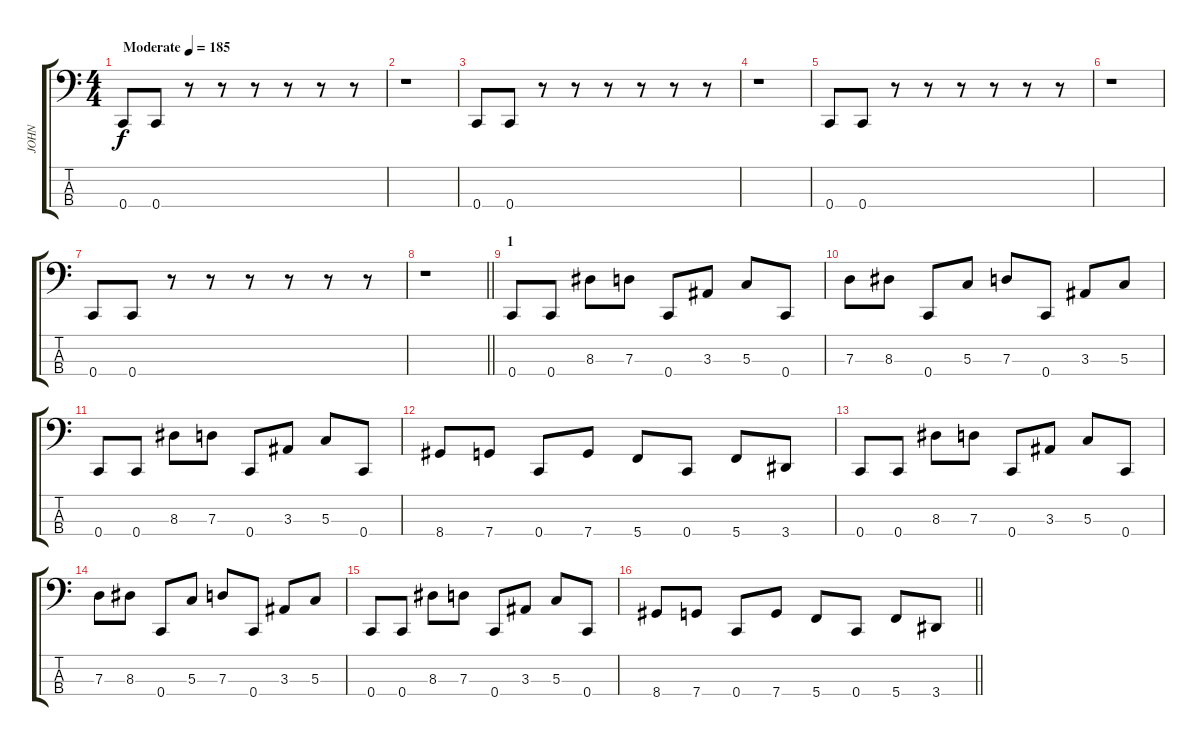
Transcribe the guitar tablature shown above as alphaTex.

\track ("JOHN" "JOHN") {instrument electricbassfinger}
\staff {score tabs}
\tuning (F2 C2 G1 C1) {hide}
\ts (4 4)
\tempo (185 "Moderate")
\clef f4
\ks c
0.4.8{dy f instrument electricbassfinger} 0.4.8 r.8 r.8 r.8 r.8 r.8 r.8 |
r.1 |
0.4.8 0.4.8 r.8 r.8 r.8 r.8 r.8 r.8 |
r.1 |
0.4.8 0.4.8 r.8 r.8 r.8 r.8 r.8 r.8 |
r.1 |
0.4.8 0.4.8 r.8 r.8 r.8 r.8 r.8 r.8 |
\barLineRight lightlight
r.1 |
\section ("" "1")
0.4.8 0.4.8 8.3.8 7.3.8 0.4.8 3.3.8 5.3.8 0.4.8 |
7.3.8 8.3.8 0.4.8 5.3.8 7.3.8 0.4.8 3.3.8 5.3.8 |
0.4.8 0.4.8 8.3.8 7.3.8 0.4.8 3.3.8 5.3.8 0.4.8 |
8.4.8 7.4.8 0.4.8 7.4.8 5.4.8 0.4.8 5.4.8 3.4.8 |
0.4.8 0.4.8 8.3.8 7.3.8 0.4.8 3.3.8 5.3.8 0.4.8 |
7.3.8 8.3.8 0.4.8 5.3.8 7.3.8 0.4.8 3.3.8 5.3.8 |
0.4.8 0.4.8 8.3.8 7.3.8 0.4.8 3.3.8 5.3.8 0.4.8 |
\barLineRight lightlight
8.4.8 7.4.8 0.4.8 7.4.8 5.4.8 0.4.8 5.4.8 3.4.8
